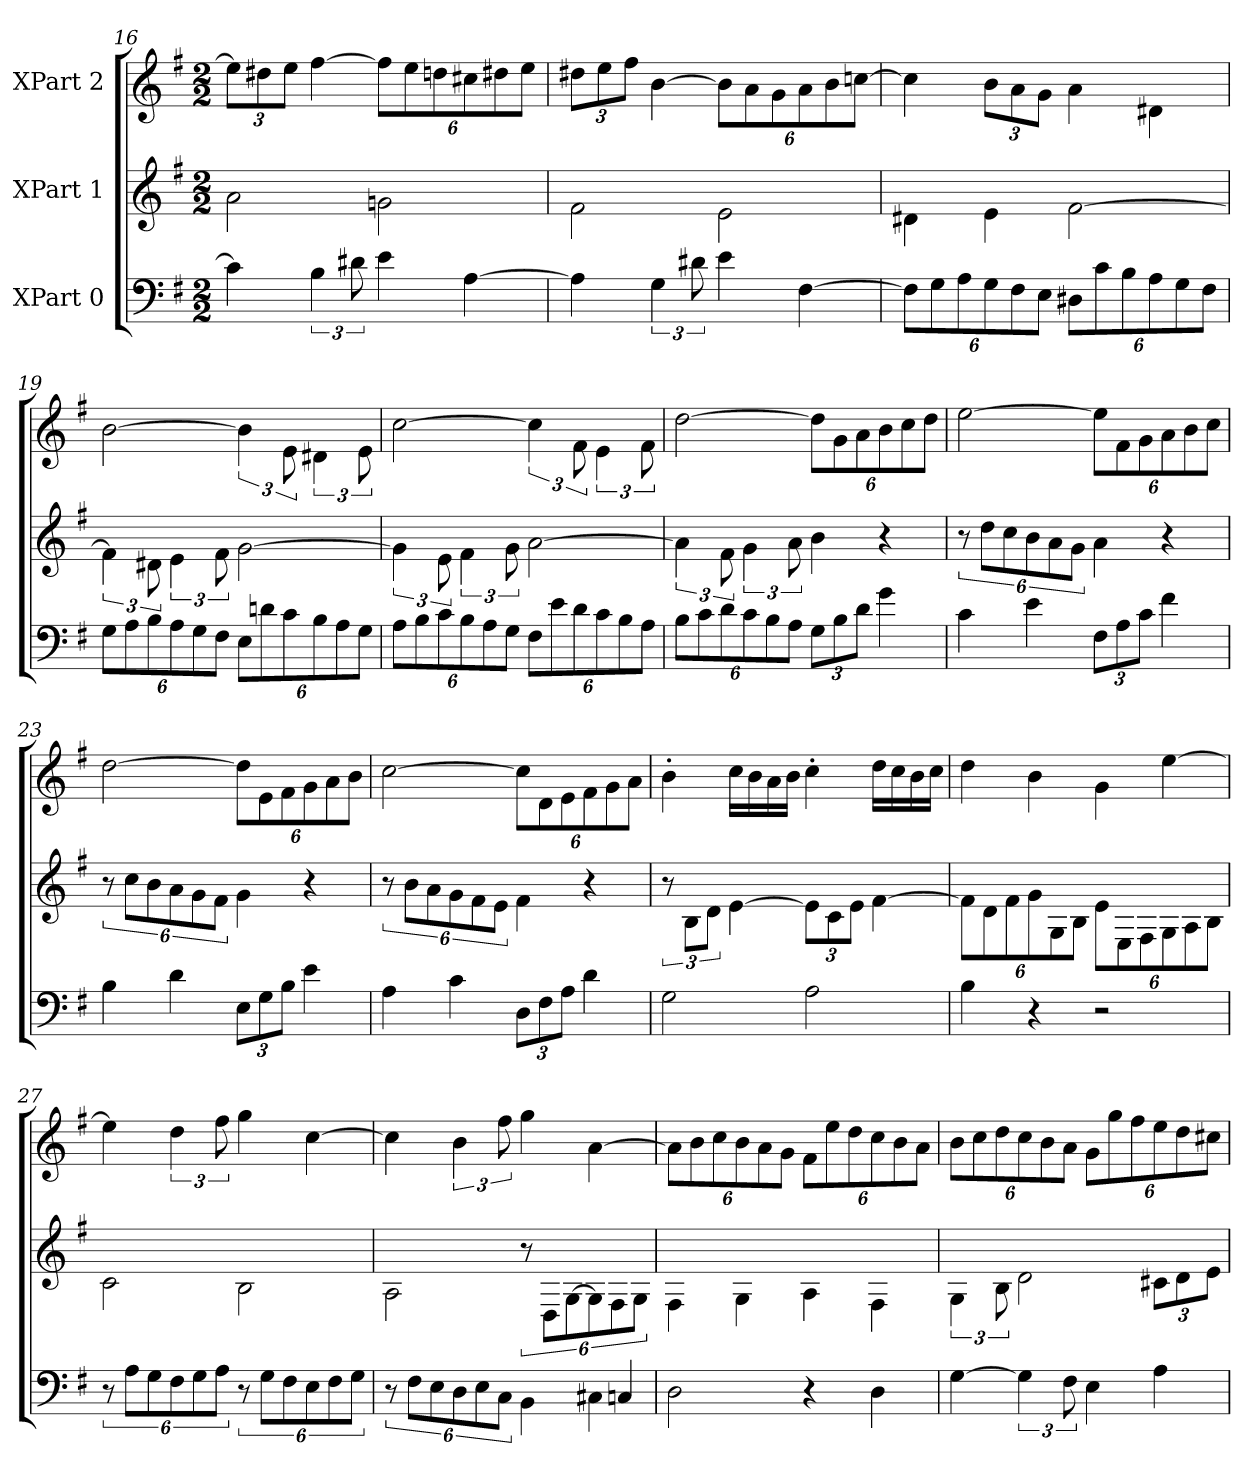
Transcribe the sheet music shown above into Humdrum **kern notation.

**kern	**kern	**kern
*part3	*part2	*part1
*staff3	*staff2	*staff1
*I"XPart 0	*I"XPart 1	*I"XPart 2
*clefF4	*clefG2	*clefG2
*k[f#]	*k[f#]	*k[f#]
*M2/2	*M2/2	*M2/2
=16	=16	=16
4c\]	2a\	12ee\L]
.	.	12dd#X\
.	.	12ee\J
6B\	.	[4ff#\
12d#X\	.	.
4e\	2gn\	12ff#\L]
.	.	12ee\
.	.	12ddn\
[4A\	.	12cc#X\
.	.	12dd#X\
.	.	12ee\J
=17	=17	=17
4A\]	2f#\	12dd#X\L
.	.	12ee\
.	.	12ff#\J
6G\	.	[4b\
12d#X\	.	.
4e\	2e\	12b\L]
.	.	12a\
.	.	12g\
[4F#\	.	12a\
.	.	12b\
.	.	[12ccn\J
=18	=18	=18
12F#\L]	4d#X\	4cc\]
12G\	.	.
12A\	.	.
12G\	4e\	12b\L
12F#\	.	12a\
12E\J	.	12g\J
12D#X\L	[2f#\	4a\
12c\	.	.
12B\	.	.
12A\	.	4d#X\
12G\	.	.
12F#\J	.	.
=19	=19	=19
12G\L	6f#\]	[2b\
12A\	.	.
12B\	12d#X\	.
12A\	6e\	.
12G\	.	.
12F#\J	12f#\	.
12E\L	[2g\	6b\]
12dn\	.	.
12c\	.	12e\
12B\	.	6d#X\
12A\	.	.
12G\J	.	12e\
=20	=20	=20
12A\L	6g\]	[2cc\
12B\	.	.
12c\	12e\	.
12B\	6f#\	.
12A\	.	.
12G\J	12g\	.
12F#\L	[2a\	6cc\]
12e\	.	.
12d\	.	12f#\
12c\	.	6e\
12B\	.	.
12A\J	.	12f#\
=21	=21	=21
12B\L	6a\]	[2dd\
12c\	.	.
12d\	12f#\	.
12c\	6g\	.
12B\	.	.
12A\J	12a\	.
12G\L	4b\	12dd\L]
12B\	.	12g\
12d\J	.	12a\
4g\	4r	12b\
.	.	12cc\
.	.	12dd\J
=22	=22	=22
4c\	12r	[2ee\
.	12dd\L	.
.	12cc\	.
4e\	12b\	.
.	12a\	.
.	12g\J	.
12F#\L	4a\	12ee\L]
12A\	.	12f#\
12c\J	.	12g\
4f#\	4r	12a\
.	.	12b\
.	.	12cc\J
=23	=23	=23
4B\	12r	[2dd\
.	12cc\L	.
.	12b\	.
4d\	12a\	.
.	12g\	.
.	12f#\J	.
12E\L	4g\	12dd\L]
12G\	.	12e\
12B\J	.	12f#\
4e\	4r	12g\
.	.	12a\
.	.	12b\J
=24	=24	=24
4A\	12r	[2cc\
.	12b\L	.
.	12a\	.
4c\	12g\	.
.	12f#\	.
.	12e\J	.
12D\L	4f#\	12cc\L]
12F#\	.	12d\
12A\J	.	12e\
4d\	4r	12f#\
.	.	12g\
.	.	12a\J
=25	=25	=25
2G\	12r	4b'>\
.	12B\L	.
.	12d\J	.
.	[4e\	16cc\L
.	.	16b\
.	.	16a\
.	.	16b\J
2A\	12e\L]	4cc'>\
.	12c\	.
.	12e\J	.
.	[4f#\	16dd\L
.	.	16cc\
.	.	16b\
.	.	16cc\J
=26	=26	=26
4B\	12f#\L]	4dd\
.	12d\	.
.	12f#\	.
4r	12g\	4b\
.	12G\	.
.	12B\J	.
2r	12e\L	4g\
.	12E\	.
.	12F#\	.
.	12G\	[4ee\
.	12A\	.
.	12B\J	.
=27	=27	=27
12r	2c\	4ee\]
12A\L	.	.
12G\	.	.
12F#\	.	6dd\
12G\	.	.
12A\J	.	12ff#\
12r	2B\	4gg\
12G\L	.	.
12F#\	.	.
12E\	.	[4cc\
12F#\	.	.
12G\J	.	.
=28	=28	=28
*^	*	*
12r	2.ryy	2A\	4cc\]
12F#\L	.	.	.
12E\	.	.	.
12D\	.	.	6b\
12E\	.	.	.
12C\J	.	.	12ff#\
4BB\	.	12r	4gg\
.	.	12D\L	.
.	.	[12G\	.
4C#X\	4Cn/	12G\]	[4a\
.	.	12F#\	.
.	.	12G\J	.
*v	*v	*	*
=29	=29	=29
2D\	4F#\	12a\L]
.	.	12b\
.	.	12cc\
.	4G\	12b\
.	.	12a\
.	.	12g\J
4r	4A\	12f#\L
.	.	12ee\
.	.	12dd\
4D\	4F#\	12cc\
.	.	12b\
.	.	12a\J
=30	=30	=30
[4G\	6G\	12b\L
.	.	12cc\
.	12B\	12dd\
6G\]	2d\	12cc\
.	.	12b\
12F#\	.	12a\J
4E\	.	12g\L
.	.	12gg\
.	.	12ff#\
4A\	12c#X\L	12ee\
.	12d\	12dd\
.	12e\J	12cc#X\J
=	=	=
*-	*-	*-
